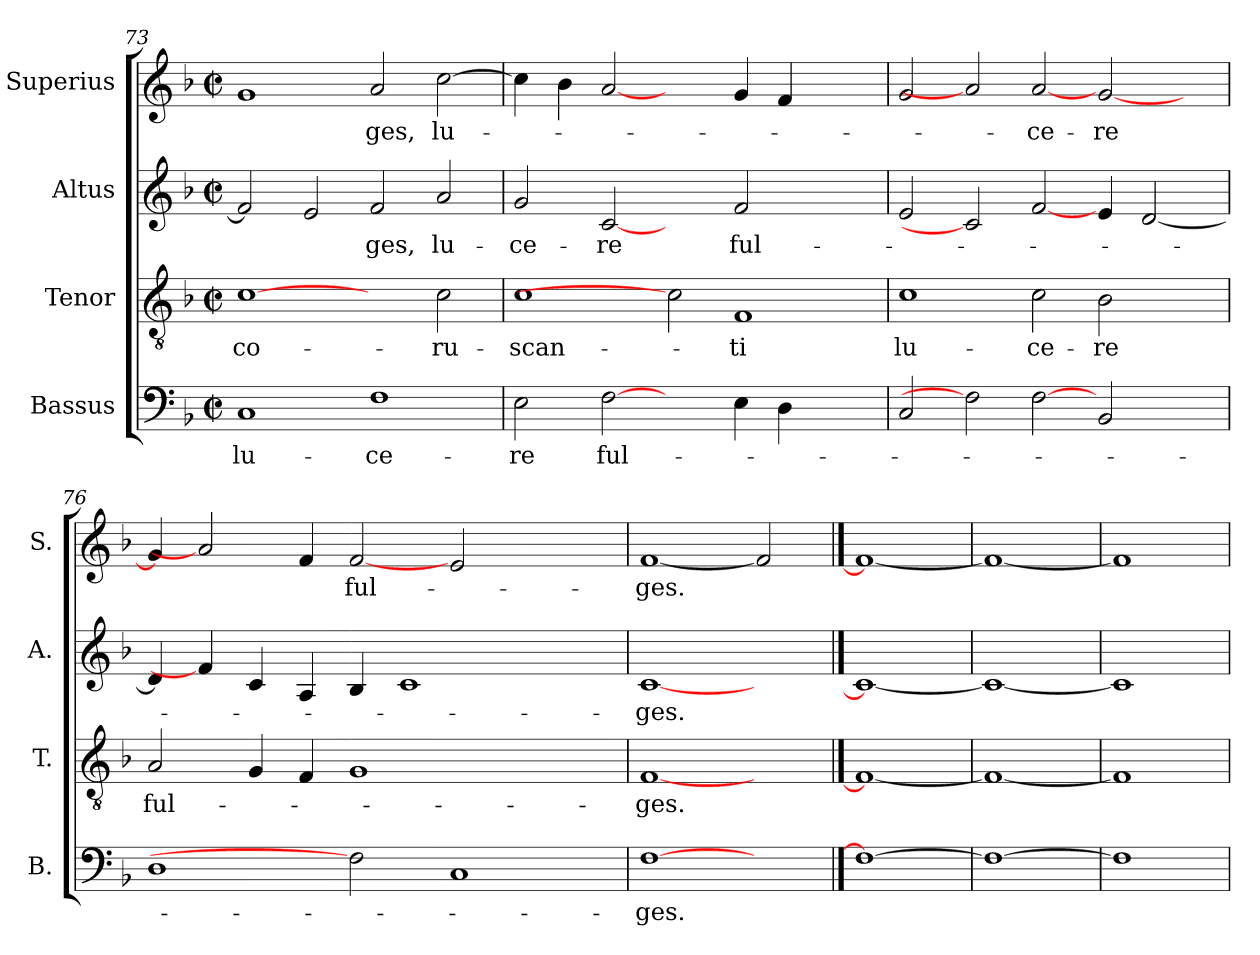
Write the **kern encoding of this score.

**kern	**text	**kern	**text	**kern	**text	**kern	**text
*part4	*part4	*part3	*part3	*part2	*part2	*part1	*part1
*staff4	*staff4	*staff3	*staff3	*staff2	*staff2	*staff1	*staff1
*I"Bassus	*	*I"Tenor	*	*I"Altus	*	*I"Superius	*
*I'B.	*	*I'T.	*	*I'A.	*	*I'S.	*
*clefF4	*	*clefGv2	*	*clefG2	*	*clefG2	*
*	*	*ITrd7c12	*	*	*	*	*
*k[b-]	*	*k[b-]	*	*k[b-]	*	*k[b-]	*
*F:	*	*F:	*	*F:	*	*F:	*
*M2/2	*	*M2/2	*	*M2/2	*	*M2/2	*
*met(c|)	*	*met(c|)	*	*met(c|)	*	*met(c|)	*
=73	=73	=73	=73	=73	=73	=73	=73
!	!LO:LY:b:color=#000000	!	!	!	!	!	!
!	!	!	!LO:LY:b:color=#000000	!	!	!	!
1Ci	lu-	[1Ci	co-	2fi/]	.	1gi	.
.	.	.	.	2ei/	.	.	.
!	!LO:LY:b:color=#000000	!	!	!	!	!	!
!	!	!	!	!	!LO:LY:b:color=#000000	!	!
!	!	!	!	!	!	!	!LO:LY:b:color=#000000
1Fi	-ce-	2ryy	.	2fi/	-ges,	2ai/	-ges,
!	!	!	!LO:LY:b:color=#000000	!	!	!	!
!	!	!	!	!	!LO:LY:b:color=#000000	!	!
!	!	!	!	!	!	!	!LO:LY:b:color=#000000
.	.	2Ci\	-ru-	2ai/	lu-	[>2cci\	lu-
=74	=74	=74	=74	=74	=74	=74	=74
!	!LO:LY:b:color=#000000	!	!	!	!	!	!
!	!	!	!LO:LY:b:color=#000000	!	!	!	!
!	!	!	!	!	!LO:LY:b:color=#000000	!	!
2Ei\	-re	1Ci	-scan-	2gi/	-ce-	4cci\]	.
.	.	.	.	.	.	4b-i\	.
!	!LO:LY:b:color=#000000	!	!	!	!	!	!
!	!	!	!	!	!LO:LY:b:color=#000000	!	!
[2Fi	ful-	.	.	[2ci	-re	[2ai	.
2ryy	.	2Ci]	.	2ryy	.	2ryy	.
!	!	!	!LO:LY:b:color=#000000	!	!	!	!
!	!	!	!	!	!LO:LY:b:color=#000000	!	!
4Ei\	.	1FFi	-ti	2fi/	ful-	4gi/	.
4Di\	.	.	.	.	.	4fi/	.
2ryy	.	.	.	2ryy	.	2ryy	.
=75	=75	=75	=75	=75	=75	=75	=75
!	!	!	!LO:LY:b:color=#000000	!	!	!	!
2Ci/	.	1Ci	lu-	2ei/	.	2gi/	.
2Fi]	.	.	.	2ci]	.	2ai]	.
!	!	!	!LO:LY:b:color=#000000	!	!	!	!
!	!	!	!	!	!	!	!LO:LY:b:color=#000000
[2Fi	.	2Ci\	-ce-	[2fi/	.	[2ai	-ce-
!	!	!	!LO:LY:b:color=#000000	!	!	!	!
!	!	!	!	!	!	!	!LO:LY:b:color=#000000
2BB-i/	.	2BB-i\	-re	4ei/	.	[<2gi/	-re
.	.	.	.	[<2di/	.	.	.
4ryy	.	4ryy	.	.	.	4ryy	.
=76	=76	=76	=76	=76	=76	=76	=76
!	!	!	!LO:LY:b:color=#000000	!	!	!	!
1Di	.	2AAi/	ful-	4di/]	.	4gi/]	.
.	.	.	.	4fi/]	.	2ai]	.
.	.	4GGi/	.	4ci/	.	.	.
.	.	4FFi/	.	4Ai/	.	4fi/	.
!	!	!	!	!	!	!	!LO:LY:b:color=#000000
2Fi]	.	1GGi	.	4B-i/	.	[2fi	ful-
.	.	.	.	1ci	.	.	.
1Ci	.	.	.	.	.	2ei/	.
.	.	2ryy	.	.	.	2ryy	.
.	.	.	.	4ryy	.	.	.
=77	=77	=77	=77	=77	=77	=77	=77
!	!LO:LY:b:color=#000000	!	!	!	!	!	!
!	!	!	!LO:LY:b:color=#000000	!	!	!	!
!	!	!	!	!	!LO:LY:b:color=#000000	!	!
!	!	!	!	!	!	!	!LO:LY:b:color=#000000
[1Fi	-ges.	[1FFi	-ges.	[1ci	-ges.	[1fi	-ges.
2ryy	.	2ryy	.	2ryy	.	2fi]	.
==78	==78	==78	==78	==78	==78	==78	==78
1Fi_	.	1FFi_	.	1ci_	.	1fi_	.
=79	=79	=79	=79	=79	=79	=79	=79
1Fi_	.	1FFi_	.	1ci_	.	1fi_	.
=80	=80	=80	=80	=80	=80	=80	=80
1Fi]	.	1FFi]	.	1ci]	.	1fi]	.
=	=	=	=	=	=	=	=
*-	*-	*-	*-	*-	*-	*-	*-
